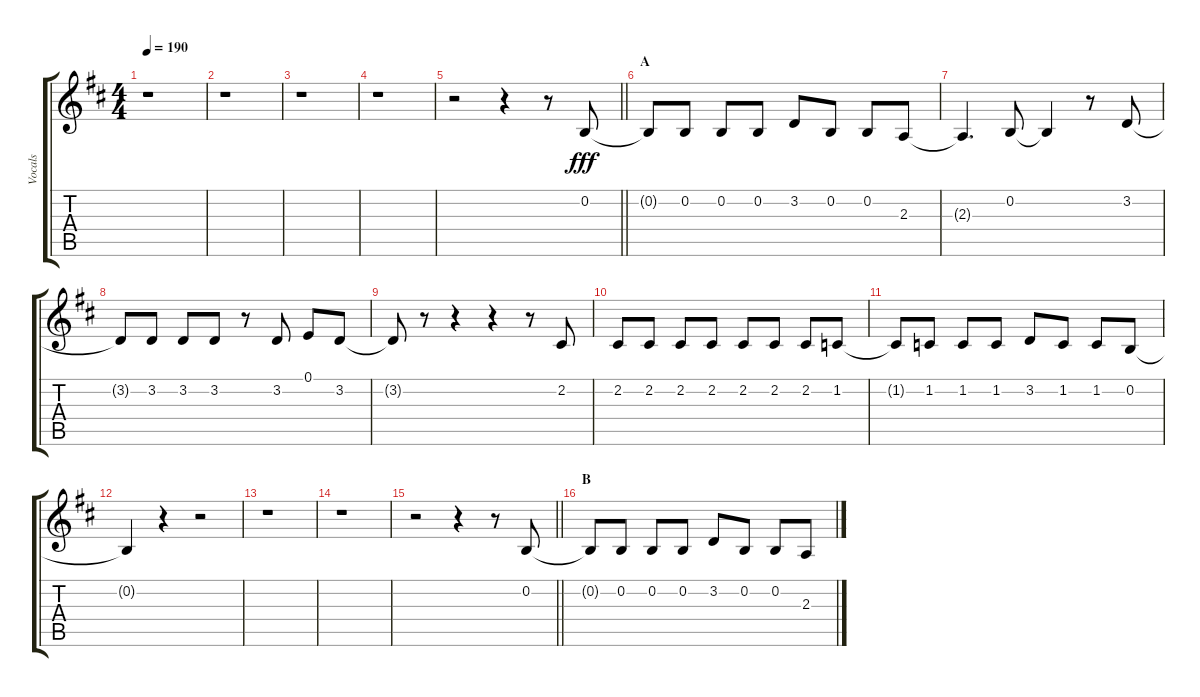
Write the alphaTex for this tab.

\track ("Vocals" "Vocals") {instrument voiceoohs}
\staff {score tabs}
\tuning (E4 B3 G3 D3 A2 E2) {hide}
\ts (4 4)
\tempo 190
\clef g2
\ks d
r.1{dy fff} |
r.1 |
r.1 |
r.1 |
\barLineRight lightlight
r.2 r.4 r.8 0.2.8 |
\section ("" "A")
0.2{t}.8 0.2.8 0.2.8 0.2.8 3.2.8 0.2.8 0.2.8 2.3.8 |
2.3{t}.4{d} 0.2.8 0.2{t}.4 r.8 3.2.8 |
3.2{t}.8 3.2.8 3.2.8 3.2.8 r.8 3.2.8 0.1.8 3.2.8 |
3.2{t}.8 r.8 r.4 r.4 r.8 2.2.8 |
2.2.8 2.2.8 2.2.8 2.2.8 2.2.8 2.2.8 2.2.8 1.2.8 |
1.2{t}.8 1.2.8 1.2.8 1.2.8 3.2.8 1.2.8 1.2.8 0.2.8 |
0.2{t}.4 r.4 r.2 |
r.1 |
r.1 |
\barLineRight lightlight
r.2 r.4 r.8 0.2.8 |
\section ("" "B")
0.2{t}.8 0.2.8 0.2.8 0.2.8 3.2.8 0.2.8 0.2.8 2.3.8
